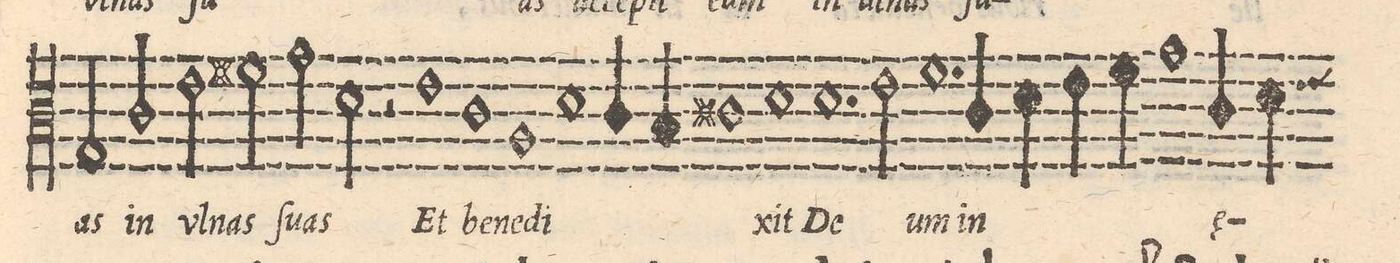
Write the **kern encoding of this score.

**kern	**text
*I"ALTVS	*
*clefC3	*
*k[]	*
*met(C|)	*
*M2/1	*
=38-	=38-
2G/	-as
2c/	in
2e\	vl-
2f#X\	-nas
=39-	=39-
2g\	ſu-
2d\	-as
2r	.
1e\	Et
=40-	=40-
1c	be-
1A/	-ne-
=41-	=41-
1d	-di-
4c/	.
4B/	.
=42-	=42-
1c#X	.
1d	-xit
=43-	=43-
1.d	De-
2e\	.
=44-	=44-
1.fny	-um
4cny/	in
4d\	.
=45-	=45-
4e\	.
4f\	.
1g	.
4c/	ę-
4d\	.
*custos:e	*
*-	*-
